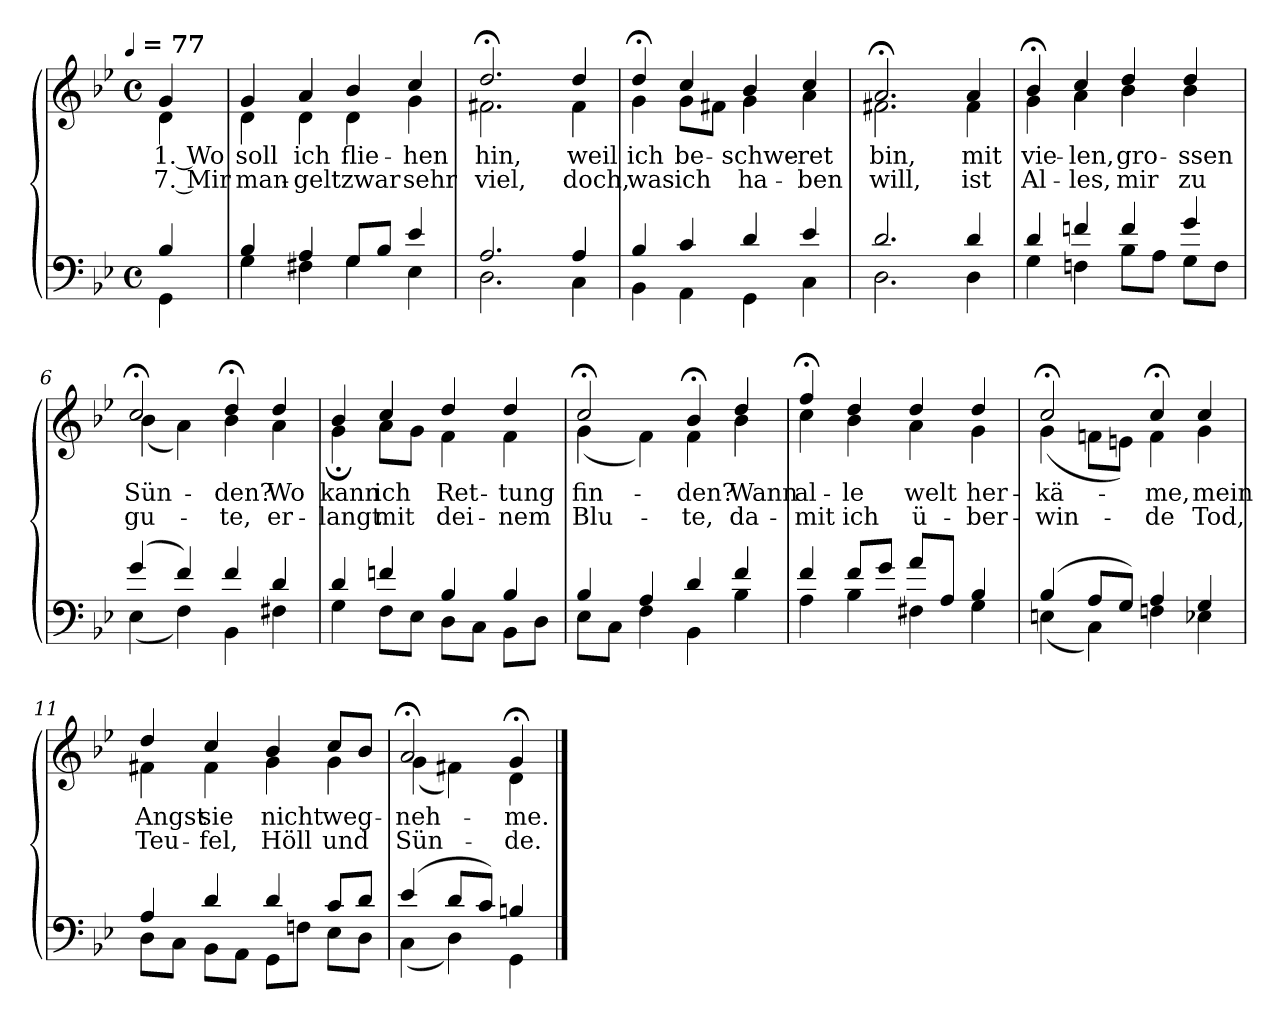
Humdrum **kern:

**kern	**kern	**text	**text	**dynam
*part1	*part1	*part1	*part1	*part1
*staff2	*staff1	*staff1	*staff1	*staff1/2
*clefF4	*clefG2	*	*	*
*k[b-e-]	*k[b-e-]	*	*	*
!!LO:TX:omd:t=[quarter] = 77
*M4/4	*M4/4	*	*	*
*met(c)	*met(c)	*	*	*
*MM77	*MM77	*	*	*
=	=	=	=	=
*^	*^	*	*	*
4B-	4GG	4g	4d	1. Wo	7. Mir	.
=1	=1	=1	=1	=1	=1	=1
4B-	4G	4g	4d	soll	man-	.
4A	4F#X	4a	4d	ich	-gelt	.
8GL	4G	4b-	4d	flie-	zwar	.
8B-J	.	.	.	.	.	.
4e-	4E-	4cc	4g	-hen	sehr	.
=2	=2	=2	=2	=2	=2	=2
2.A	2.D	2.dd;<	2.f#X	hin,	viel,	.
4A	4C	4dd	4f#	weil	doch,	.
=3	=3	=3	=3	=3	=3	=3
4B-	4BB-	4dd;<	4g	ich	was	.
4c	4AA	4cc	8gL	be-	ich	.
.	.	.	8f#XJ	.	.	.
4d	4GG	4b-	4g	schwe-	ha-	.
4e-	4C	4cc	4a	-ret	-ben	.
=4	=4	=4	=4	=4	=4	=4
2.d	2.D	2.a;<	2.f#X	bin,	will,	.
4d	4D	4a	4f#	mit	ist	.
!!LO:LB:g=z	!!
=5	=5	=5	=5	=5	=5	=5
4d	4G	4b-;<	4g	vie-	Al-	.
4fn	4Fn	4cc	4a	-len,	-les,	.
4f	8B-L	4dd	4b-	gro-	mir	.
.	8AJ	.	.	.	.	.
4g	8GL	4dd	4b-	-ssen	zu	.
.	8FJ	.	.	.	.	.
=6	=6	=6	=6	=6	=6	=6
(4g	(4E-	2cc;<	(4b-	Sün-	gu-	.
4f)	4F)	.	4a)	.	.	.
4f	4BB-	4dd;<	4b-	-den?	-te,	.
4d	4F#X	4dd	4a	Wo	er-	.
=7	=7	=7	=7	=7	=7	=7
4d	4G	4b-	4g;	kann	-langt	.
4fn	8FL	4cc	8aL	ich	mit	.
.	8E-J	.	8gJ	.	.	.
4B-	8DL	4dd	4f	Ret-	dei-	.
.	8CJ	.	.	.	.	.
4B-	8BB-L	4dd	4f	-tung	-nem	.
.	8DJ	.	.	.	.	.
=8	=8	=8	=8	=8	=8	=8
(4B-	8E-L)	2cc;<	(4g	fin-	Blu-	.
.	8CJ	.	.	.	.	.
(4A)	4F	.	4f)	.	.	.
4d	4BB-	4b-;<	4f	-den?	-te,	.
4f	4B-	4dd	4b-	Wann	da-	♩ = 77
!!LO:LB:g=z	!!
=9	=9	=9	=9	=9	=9	=9
4f	4A	4ff;<	4cc	al-	-mit	.
8fL	4B-	4dd	4b-	-le	ich	.
8gJ	.	.	.	.	.	.
8aL	4F#X	4dd	4a	welt	ü-	.
8AJ	.	.	.	.	.	.
4B-	4G	4dd	4g	her-	-ber-	.
=10	=10	=10	=10	=10	=10	=10
(4B-	(4En	2cc;<	(4g	-kä-	-win-	.
8AL	4C)	.	8fnL	.	.	.
8GJ)	.	.	8enJ)	.	.	.
4A	4Fn	4cc;<	4f	-me,	-de	.
4G	4E-X	4cc	4g	mein	Tod,	♩ = 74
=11	=11	=11	=11	=11	=11	=11
4A	8DL	4dd	4f#X	Angst	Teu-	.
.	8CJ	.	.	.	.	.
4d	8BB-L	4cc	4f#	sie	-fel,	♩ = 73
.	8AAJ	.	.	.	.	.
4d	8GGL	4b-	4g	nicht	Höll	♩ = 72
.	8FnJ	.	.	.	.	.
8cL	8E-L	8ccL	4g	weg-	und	.
8dJ	8DJ	8b-J	.	.	.	.
=12	=12	=12	=12	=12	=12	=12
(4e-	(4C	2a;<	(4g	-neh-	Sün-	.
8dL	4D)	.	4f#X)	.	.	.
8cJ)	.	.	.	.	.	.
4Bn	4GG	4g;<	4d	-me.	-de.	.
*v	*v	*	*	*	*	*
*	*v	*v	*	*	*
==	==	==	==	==
*-	*-	*-	*-	*-
